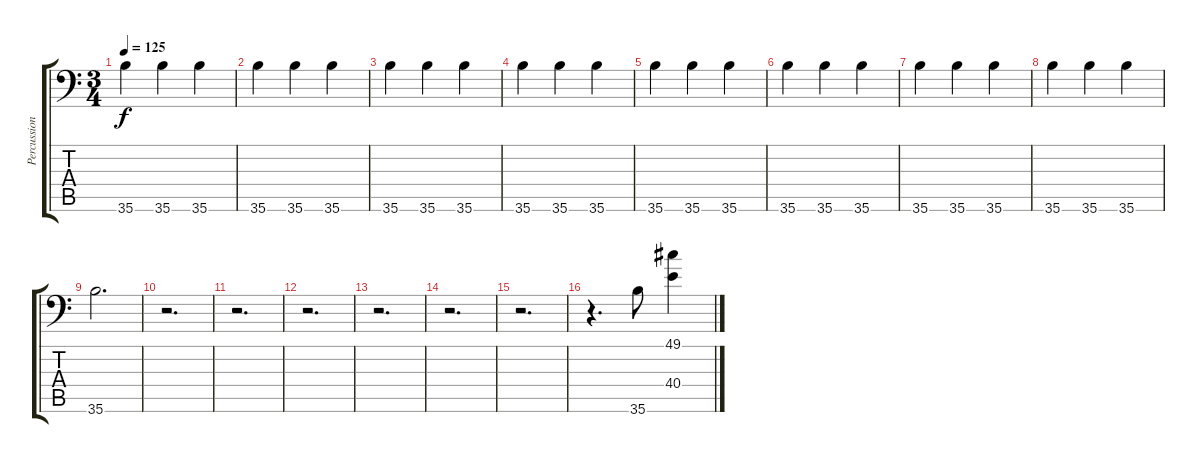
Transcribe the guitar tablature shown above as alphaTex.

\track ("Percussion" "Percussion") {instrument acousticgrandpiano}
\staff {score tabs}
\tuning (C-1 C-1 C-1 C-1 C-1 C-1) {hide}
\ts (3 4)
\tempo 125
\clef f4
\ks c
35.6.4{dy f} 35.6.4 35.6.4 |
35.6.4 35.6.4 35.6.4 |
35.6.4 35.6.4 35.6.4 |
35.6.4 35.6.4 35.6.4 |
35.6.4 35.6.4 35.6.4 |
35.6.4 35.6.4 35.6.4 |
35.6.4 35.6.4 35.6.4 |
35.6.4 35.6.4 35.6.4 |
35.6.2{d} |
r.2{d} |
r.2{d} |
r.2{d} |
r.2{d} |
r.2{d} |
r.2{d} |
r.4{d} 35.6.8 (49.1 40.4).4
